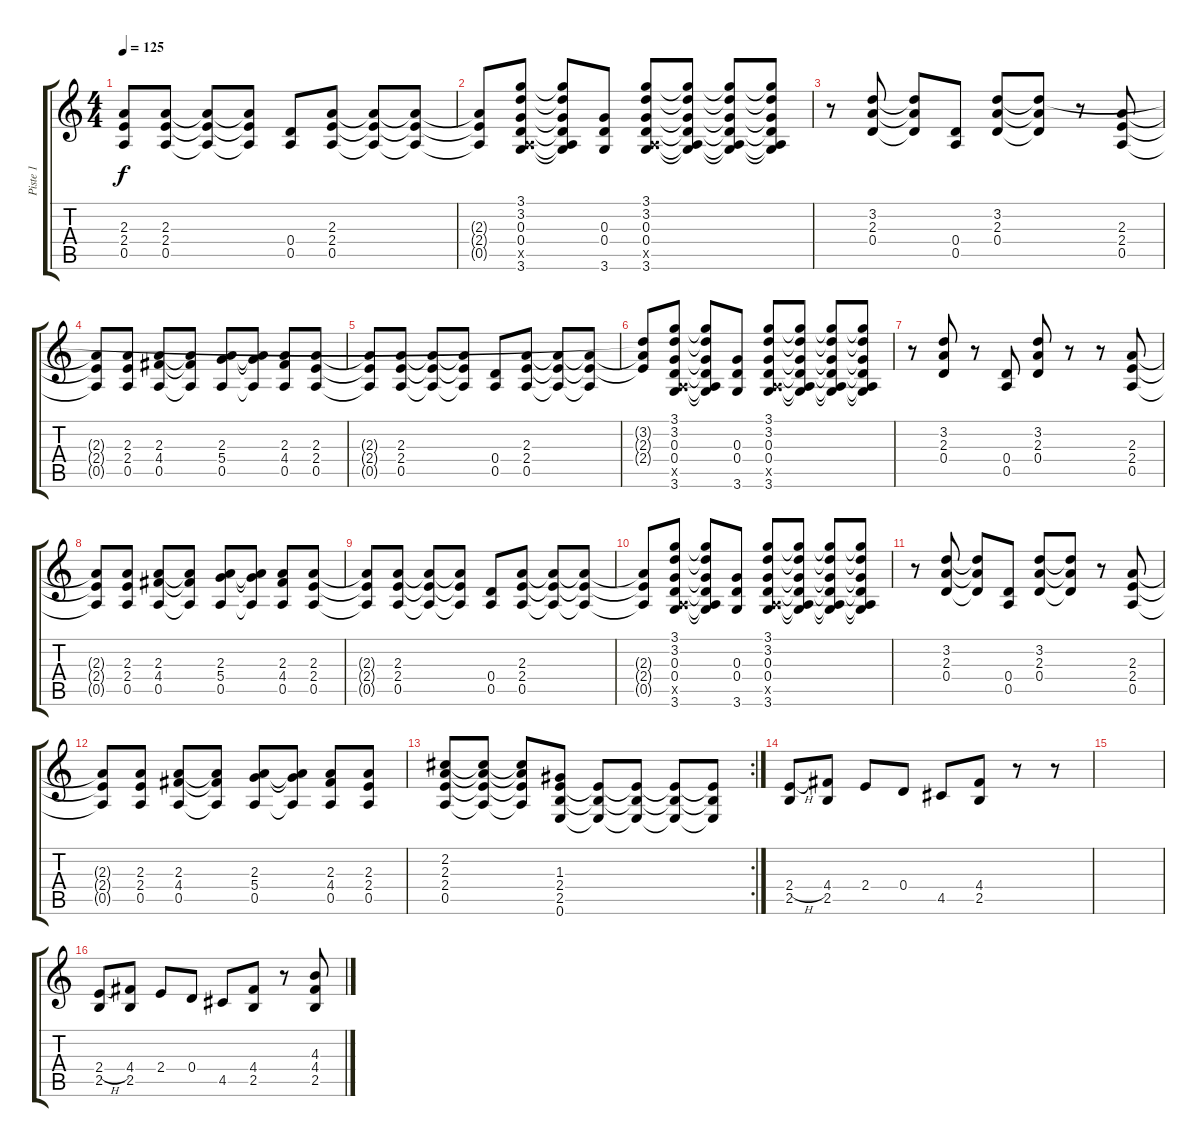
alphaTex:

\track ("Piste 1" "Piste 1") {instrument distortionguitar}
\staff {score tabs}
\tuning (E4 B3 G3 D3 A2 E2) {hide}
\ts (4 4)
\tempo 125
\clef g2
\ks c
(2.3{t} 2.4{t} 0.5{t}).8{dy f} (2.3 2.4 0.5).8 (2.3{t} 2.4{t} 0.5{t}).8 (2.3{t} 2.4{t} 0.5{t}).8 (0.4 0.5).8 (2.3 2.4 0.5).8 (2.3{t} 2.4{t} 0.5{t}).8 (2.3{t} 2.4{t} 0.5{t}).8 |
(2.3{t} 2.4{t} 0.5{t}).8 (3.1 3.2 0.3 0.4 0.5{x} 3.6).8 (3.1{t} 3.2{t} 0.3{t} 0.4{t} 0.5{t} 3.6{t}).8 (0.3 0.4 3.6).8 (3.1 3.2 0.3 0.4 0.5{x} 3.6).8 (3.1{t} 3.2{t} 0.3{t} 0.4{t} 0.5{t} 3.6{t}).8 (3.1{t} 3.2{t} 0.3{t} 0.4{t} 0.5{t} 3.6{t}).8 (3.1{t} 3.2{t} 0.3{t} 0.4{t} 0.5{t} 3.6{t}).8 |
r.8 (3.2 2.3 0.4).8 (3.2{t} 2.3{t} 0.4{t}).8 (0.4 0.5).8 (3.2 2.3 0.4).8 (3.2{t} 2.3{t} 0.4{t}).8 r.8 (2.3 2.4 0.5).8 |
(2.3{t} 2.4{t} 0.5{t}).8 (2.3 2.4 0.5).8 (2.3 4.4 0.5).8 (2.3{t} 4.4{t} 0.5{t}).8 (2.3 5.4 0.5).8 (2.3{t} 5.4{t} 0.5{t}).8 (2.3 4.4 0.5).8 (2.3 2.4 0.5).8 |
(2.3{t} 2.4{t} 0.5{t}).8 (2.3 2.4 0.5).8 (2.3{t} 2.4{t} 0.5{t}).8 (2.3{t} 2.4{t} 0.5{t}).8 (0.4 0.5).8 (2.3 2.4 0.5).8 (2.3{t} 2.4{t} 0.5{t}).8 (2.3{t} 2.4{t} 0.5{t}).8 |
(3.2{t} 2.3{t} 2.4{t}).8 (3.1 3.2 0.3 0.4 0.5{x} 3.6).8 (3.1{t} 3.2{t} 0.3{t} 0.4{t} 0.5{t} 3.6{t}).8 (0.3 0.4 3.6).8 (3.1 3.2 0.3 0.4 0.5{x} 3.6).8 (3.1{t} 3.2{t} 0.3{t} 0.4{t} 0.5{t} 3.6{t}).8 (3.1{t} 3.2{t} 0.3{t} 0.4{t} 0.5{t} 3.6{t}).8 (3.1{t} 3.2{t} 0.3{t} 0.4{t} 0.5{t} 3.6{t}).8 |
r.8 (3.2 2.3 0.4).8 r.8 (0.4 0.5).8 (3.2 2.3 0.4).8 r.8 r.8 (2.3 2.4 0.5).8 |
(2.3{t} 2.4{t} 0.5{t}).8 (2.3 2.4 0.5).8 (2.3 4.4 0.5).8 (2.3{t} 4.4{t} 0.5{t}).8 (2.3 5.4 0.5).8 (2.3{t} 5.4{t} 0.5{t}).8 (2.3 4.4 0.5).8 (2.3 2.4 0.5).8 |
(2.3{t} 2.4{t} 0.5{t}).8 (2.3 2.4 0.5).8 (2.3{t} 2.4{t} 0.5{t}).8 (2.3{t} 2.4{t} 0.5{t}).8 (0.4 0.5).8 (2.3 2.4 0.5).8 (2.3{t} 2.4{t} 0.5{t}).8 (2.3{t} 2.4{t} 0.5{t}).8 |
(2.3{t} 2.4{t} 0.5{t}).8 (3.1 3.2 0.3 0.4 0.5{x} 3.6).8 (3.1{t} 3.2{t} 0.3{t} 0.4{t} 0.5{t} 3.6{t}).8 (0.3 0.4 3.6).8 (3.1 3.2 0.3 0.4 0.5{x} 3.6).8 (3.1{t} 3.2{t} 0.3{t} 0.4{t} 0.5{t} 3.6{t}).8 (3.1{t} 3.2{t} 0.3{t} 0.4{t} 0.5{t} 3.6{t}).8 (3.1{t} 3.2{t} 0.3{t} 0.4{t} 0.5{t} 3.6{t}).8 |
r.8 (3.2 2.3 0.4).8 (3.2{t} 2.3{t} 0.4{t}).8 (0.4 0.5).8 (3.2 2.3 0.4).8 (3.2{t} 2.3{t} 0.4{t}).8 r.8 (2.3 2.4 0.5).8 |
(2.3{t} 2.4{t} 0.5{t}).8 (2.3 2.4 0.5).8 (2.3 4.4 0.5).8 (2.3{t} 4.4{t} 0.5{t}).8 (2.3 5.4 0.5).8 (2.3{t} 5.4{t} 0.5{t}).8 (2.3 4.4 0.5).8 (2.3 2.4 0.5).8 |
\rc 2
(2.2 2.3 2.4 0.5).8 (2.2{t} 2.3{t} 2.4{t} 0.5{t}).8 (2.2{t} 2.3{t} 2.4{t} 0.5{t}).8 (1.3 2.4 2.5 0.6).8 (2.4{t} 2.5{t} 0.6{t}).8 (2.4{t} 2.5{t} 0.6{t}).8 (2.4{t} 2.5{t} 0.6{t}).8 (2.4{t} 2.5{t} 0.6{t}).8 |
(2.4{h} 2.5).8 (4.4 2.5).8 2.4.8 0.4.8 4.5.8 (4.4 2.5).8 r.8 r.8 |
|
(2.4{h} 2.5).8 (4.4 2.5).8 2.4.8 0.4.8 4.5.8 (4.4 2.5).8 r.8 (4.3 4.4 2.5).8
